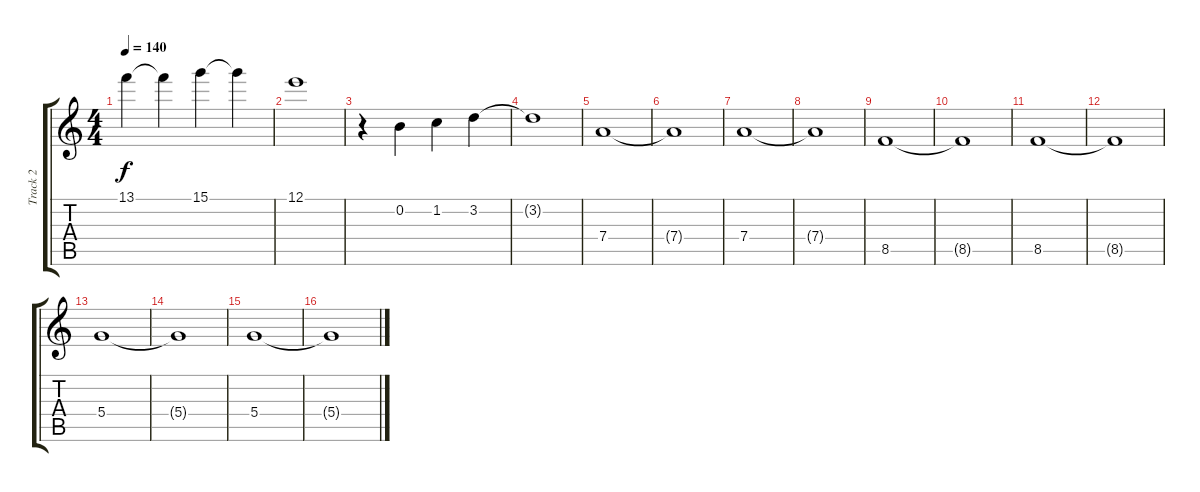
\track ("Track 2" "Track 2") {instrument acousticguitarsteel}
\staff {score tabs}
\tuning (E4 B3 G3 D3 A2 E2) {hide}
\ts (4 4)
\tempo 140
\clef g2
\ks c
13.1.4{dy f} 13.1{t}.4 15.1.4 15.1{t}.4 |
12.1.1 |
r.4 0.2.4 1.2.4 3.2.4 |
3.2{t}.1 |
7.4.1 |
7.4{t}.1 |
7.4.1 |
7.4{t}.1 |
8.5.1 |
8.5{t}.1 |
8.5.1 |
8.5{t}.1 |
5.4.1 |
5.4{t}.1 |
5.4.1 |
5.4{t}.1
